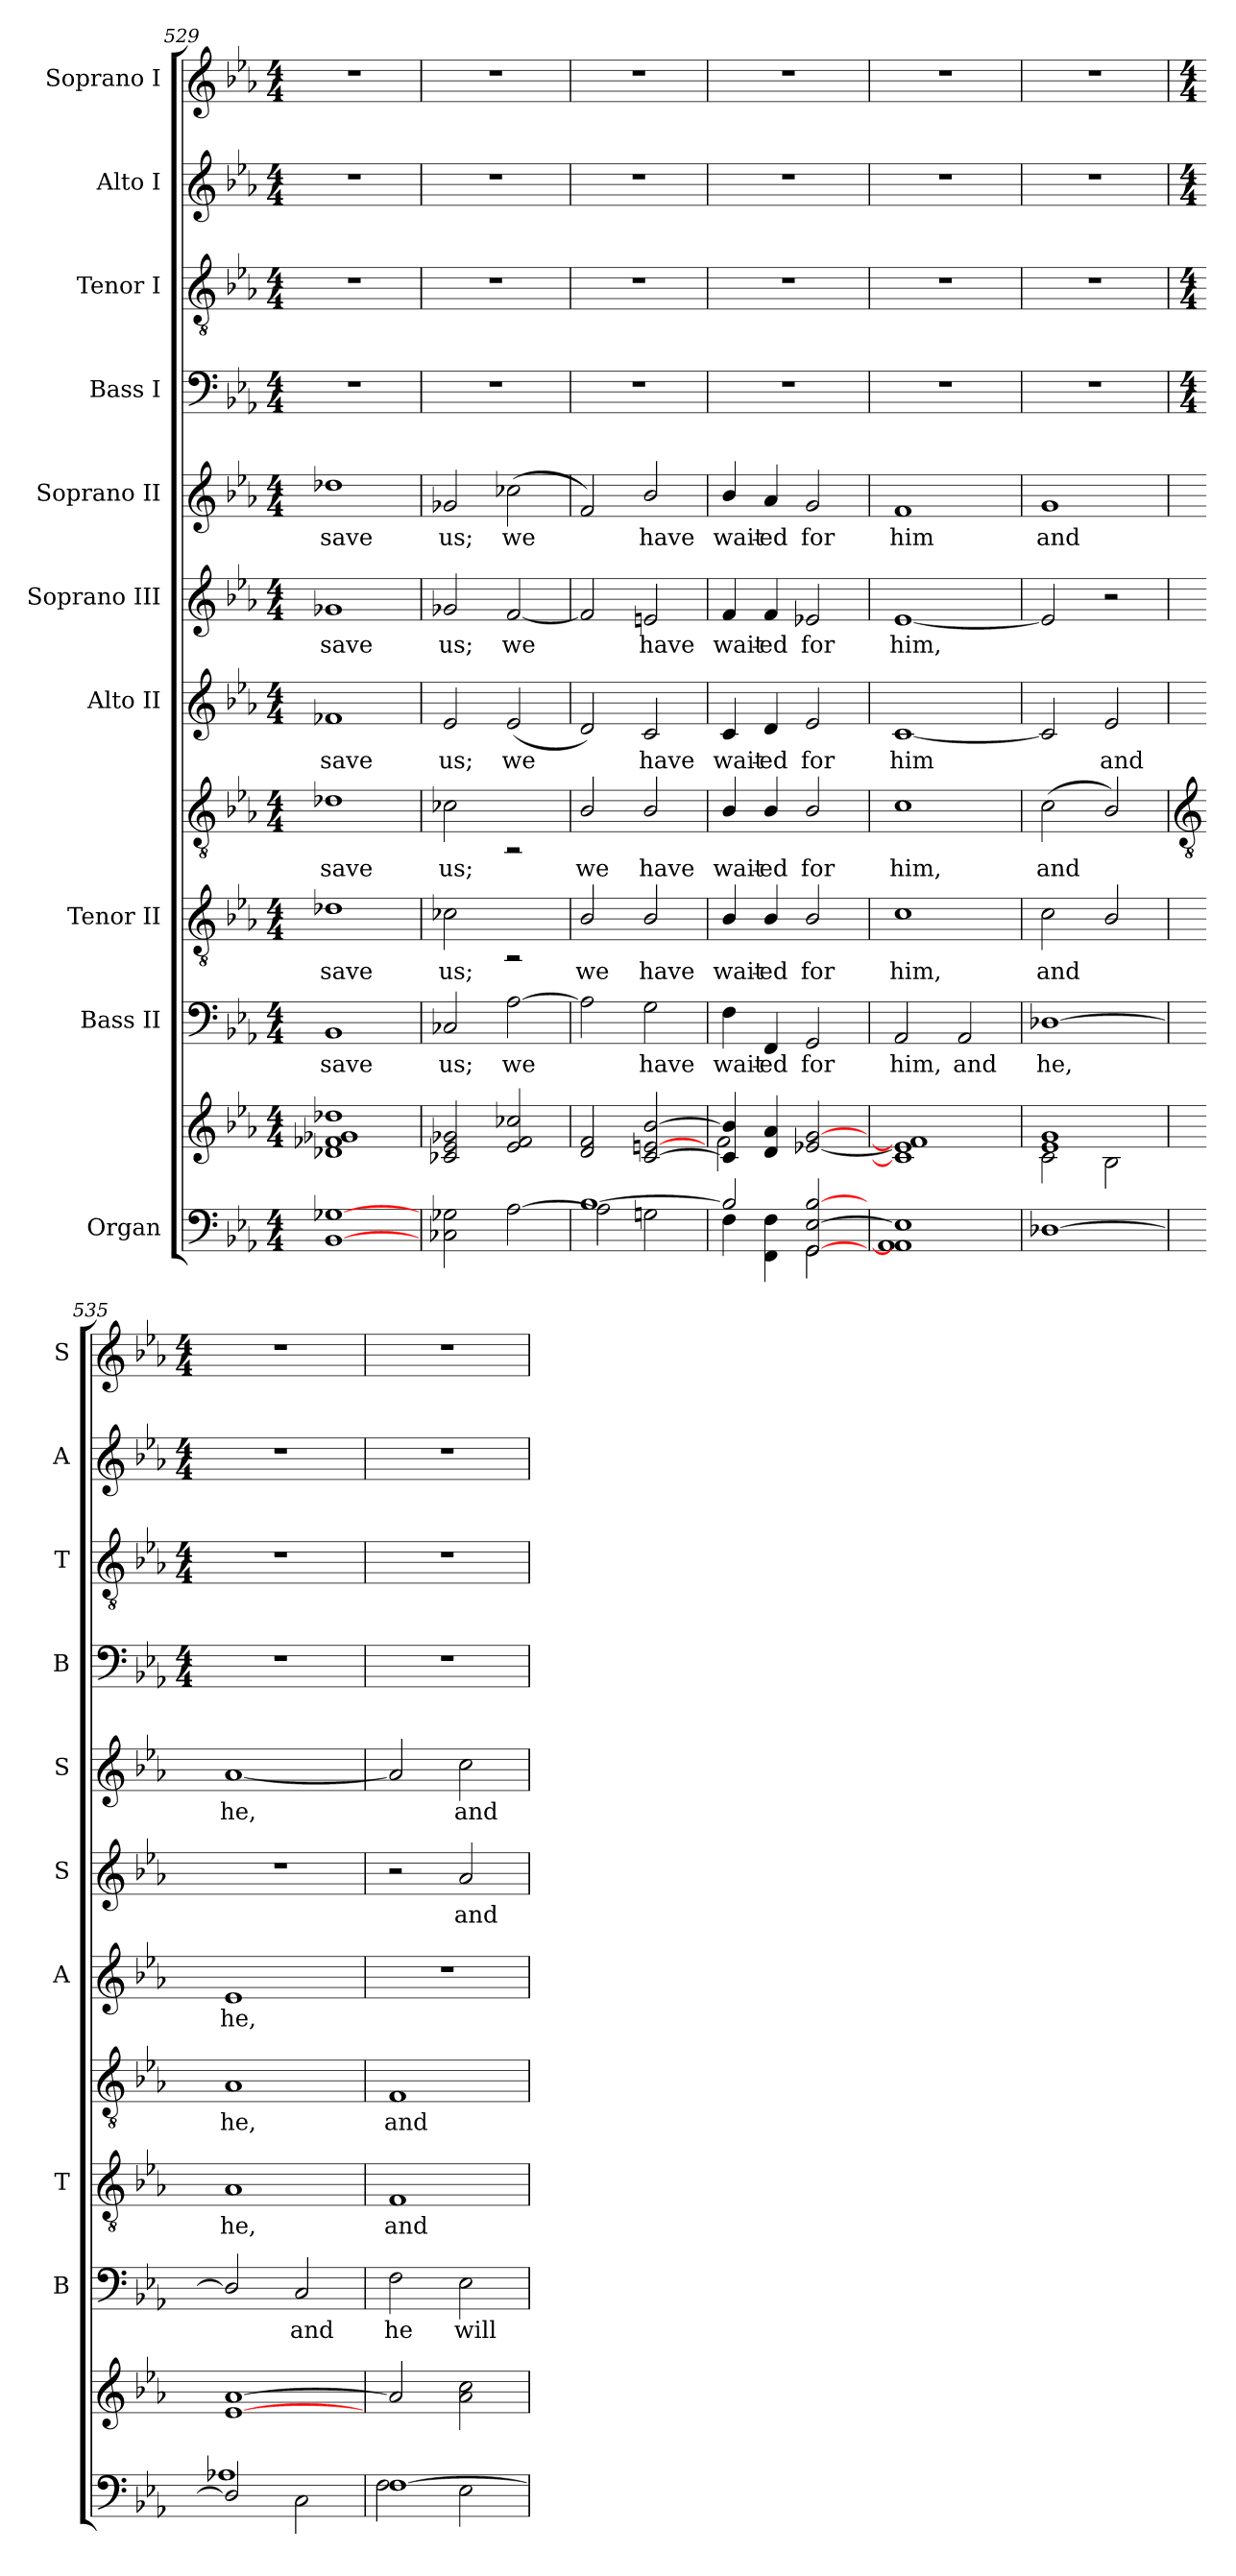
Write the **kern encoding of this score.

**kern	**kern	**kern	**text	**kern	**text	**kern	**text	**kern	**text	**kern	**text	**kern	**text	**kern	**kern	**kern	**kern
*part10	*part10	*part9	*part9	*part8	*part8	*part8	*part8	*part7	*part7	*part6	*part6	*part5	*part5	*part4	*part3	*part2	*part1
*staff12	*staff11	*staff10	*staff10	*staff9	*staff9	*staff8	*staff8	*staff7	*staff7	*staff6	*staff6	*staff5	*staff5	*staff4	*staff3	*staff2	*staff1
*I"Organ	*	*I"Bass II	*	*I"Tenor II	*	*	*	*I"Alto II	*	*I"Soprano III	*	*I"Soprano II	*	*I"Bass I	*I"Tenor I	*I"Alto I	*I"Soprano I
*	*	*I'B	*	*I'T	*	*	*	*I'A	*	*I'S	*	*I'S	*	*I'B	*I'T	*I'A	*I'S
*clefF4	*clefG2	*clefF4	*	*clefGv2	*	*clefGv2	*	*clefG2	*	*clefG2	*	*clefG2	*	*clefF4	*clefGv2	*clefG2	*clefG2
*k[b-e-a-]	*k[b-e-a-]	*k[b-e-a-]	*	*k[b-e-a-]	*	*k[b-e-a-]	*	*k[b-e-a-]	*	*k[b-e-a-]	*	*k[b-e-a-]	*	*k[b-e-a-]	*k[b-e-a-]	*k[b-e-a-]	*k[b-e-a-]
*E-:	*E-:	*E-:	*	*E-:	*	*E-:	*	*E-:	*	*E-:	*	*E-:	*	*E-:	*E-:	*E-:	*E-:
*M4/4	*M4/4	*M4/4	*	*M4/4	*	*M4/4	*	*M4/4	*	*M4/4	*	*M4/4	*	*M4/4	*M4/4	*M4/4	*M4/4
=529	=529	=529	=529	=529	=529	=529	=529	=529	=529	=529	=529	=529	=529	=529	=529	=529	=529
*^	*^	*	*	*	*	*	*	*	*	*	*	*	*	*	*	*	*
!	!	!	!	!	!LO:LY:b	!	!LO:LY:b	!	!LO:LY:b	!	!LO:LY:b	!	!LO:LY:b	!	!LO:LY:b	!	!	!	!
[1BB- [1G-X	1ryy	1d-X 1f-X 1g-X 1dd-X	1ryy	1BB-	save	1d-X	save	1d-X	save	1f-X	save	1g-X	save	1dd-X	save	1r	1r	1r	1r
=530	=530	=530	=530	=530	=530	=530	=530	=530	=530	=530	=530	=530	=530	=530	=530	=530	=530	=530	=530
!	!	!	!	!	!LO:LY:b	!	!LO:LY:b	!	!LO:LY:b	!	!LO:LY:b	!	!LO:LY:b	!	!LO:LY:b	!	!	!	!
2C-X 2G-X	2ryy	2c-X 2e- 2g-X	1ryy	2C-X	us;	2c-X	us;	2c-X	us;	2e-	us;	2g-X	us;	2g-X	us;	1r	1r	1r	1r
!	!	!	!	!	!LO:LY:b	!	!	!	!	!	!LO:LY:b	!	!LO:LY:b	!	!LO:LY:b	!	!	!	!
2ryy	[2A-\	2e- 2f 2cc-X	.	[2A-	we	2rBB	.	2rBB	.	(<2e-	we	[2f	we	(<2cc-X	we	.	.	.	.
=531	=531	=531	=531	=531	=531	=531	=531	=531	=531	=531	=531	=531	=531	=531	=531	=531	=531	=531	=531
!	!	!	!	!	!	!	!LO:LY:b	!	!LO:LY:b	!	!	!	!	!	!	!	!	!	!
[1B-	2A-\]	2d 2f	1ryy	2A-]	.	2B-/	we	2B-/	we	2d)	.	2f]	.	2f)	.	1r	1r	1r	1r
!	!	!	!	!	!LO:LY:b	!	!LO:LY:b	!	!LO:LY:b	!	!LO:LY:b	!	!LO:LY:b	!	!LO:LY:b	!	!	!	!
.	2Gn\	[2c [2en [2b-	.	2G	have	2B-/	have	2B-/	have	2c	have	2en	have	2b-/	have	.	.	.	.
=532	=532	=532	=532	=532	=532	=532	=532	=532	=532	=532	=532	=532	=532	=532	=532	=532	=532	=532	=532
!	!	!	!	!	!LO:LY:b	!	!LO:LY:b	!	!LO:LY:b	!	!LO:LY:b	!	!LO:LY:b	!	!LO:LY:b	!	!	!	!
2B-/]	4F\	4c] 4b-]	2f\	4F	wait-	4B-/	wait-	4B-/	wait-	4c	wait-	4f	wait-	4b-/	wait-	1r	1r	1r	1r
!	!	!	!	!	!LO:LY:b	!	!LO:LY:b	!	!LO:LY:b	!	!LO:LY:b	!	!LO:LY:b	!	!LO:LY:b	!	!	!	!
.	4FF\ 4F\	4d/ 4a-/	.	4FF	-ed	4B-/	-ed	4B-/	-ed	4d	-ed	4f	-ed	4a-	-ed	.	.	.	.
!	!	!	!	!	!LO:LY:b	!	!LO:LY:b	!	!LO:LY:b	!	!LO:LY:b	!	!LO:LY:b	!	!LO:LY:b	!	!	!	!
[2GG [2E- [2B-	2GG\	[2e-X [2g	2ryy	2GG	for	2B-/	for	2B-/	for	2e-	for	2e-X	for	2g	for	.	.	.	.
=533	=533	=533	=533	=533	=533	=533	=533	=533	=533	=533	=533	=533	=533	=533	=533	=533	=533	=533	=533
!	!	!	!	!	!LO:LY:b	!	!LO:LY:b	!	!LO:LY:b	!	!LO:LY:b	!	!LO:LY:b	!	!LO:LY:b	!	!	!	!
1AA-] 1E-]	1AA-\	1c] 1e-] 1f]	1ryy	2AA-	him,	1c	him,	1c	him,	[1c	him	[1e-	him,	1f	him	1r	1r	1r	1r
!	!	!	!	!	!LO:LY:b	!	!	!	!	!	!	!	!	!	!	!	!	!	!
.	.	.	.	2AA-	and	.	.	.	.	.	.	.	.	.	.	.	.	.	.
=534	=534	=534	=534	=534	=534	=534	=534	=534	=534	=534	=534	=534	=534	=534	=534	=534	=534	=534	=534
!	!	!	!	!	!LO:LY:b	!	!LO:LY:b	!	!LO:LY:b	!	!	!	!	!	!LO:LY:b	!	!	!	!
[1D-X	2ryy	1e- 1g	2c\	[1D-X	he,	2c	and	(<2c	and	2c]	.	2e-]	.	1g	and	1r	1r	1r	1r
!	!	!	!	!	!	!	!	!	!	!	!LO:LY:b	!	!	!	!	!	!	!	!
.	2ryy	.	2B-\	.	.	2B-/	.	2B-/)	.	2e-	and	2r	.	.	.	.	.	.	.
!!LO:LB:g=z
=535	=535	=535	=535	=535	=535	=535	=535	=535	=535	=535	=535	=535	=535	=535	=535	=535	=535	=535	=535
*	*	*	*	*	*	*	*	*clefGv2	*	*	*	*	*	*	*	*	*	*	*
*	*	*	*	*	*	*	*	*	*	*	*	*	*	*	*	*M4/4	*M4/4	*M4/4	*M4/4
!	!	!	!	!	!	!	!LO:LY:b	!	!LO:LY:b	!	!LO:LY:b	!	!	!	!LO:LY:b	!	!	!	!
2D-]	1A-X\	[1e- [1a-	1ryy	2D-/]	.	1A-	he,	1A-	he,	1e-	he,	1r	.	[1a-	he,	1r	1r	1r	1r
!	!	!	!	!	!LO:LY:b	!	!	!	!	!	!	!	!	!	!	!	!	!	!
2C\	.	.	.	2C	and	.	.	.	.	.	.	.	.	.	.	.	.	.	.
=536	=536	=536	=536	=536	=536	=536	=536	=536	=536	=536	=536	=536	=536	=536	=536	=536	=536	=536	=536
!	!	!	!	!	!LO:LY:b	!	!LO:LY:b	!	!LO:LY:b	!	!	!	!	!	!	!	!	!	!
[1F	2F\	2a-]	2ryy	2F	he	1F	and	1F	and	1r	.	2r	.	2a-]	.	1r	1r	1r	1r
!	!	!	!	!	!LO:LY:b	!	!	!	!	!	!	!	!LO:LY:b	!	!LO:LY:b	!	!	!	!
.	2E-\	2a- 2cc	2ryy	2E-	will	.	.	.	.	.	.	2a-	and	2cc	and	.	.	.	.
*v	*v	*	*	*	*	*	*	*	*	*	*	*	*	*	*	*	*	*	*
*	*v	*v	*	*	*	*	*	*	*	*	*	*	*	*	*	*	*	*
=	=	=	=	=	=	=	=	=	=	=	=	=	=	=	=	=	=
*-	*-	*-	*-	*-	*-	*-	*-	*-	*-	*-	*-	*-	*-	*-	*-	*-	*-
